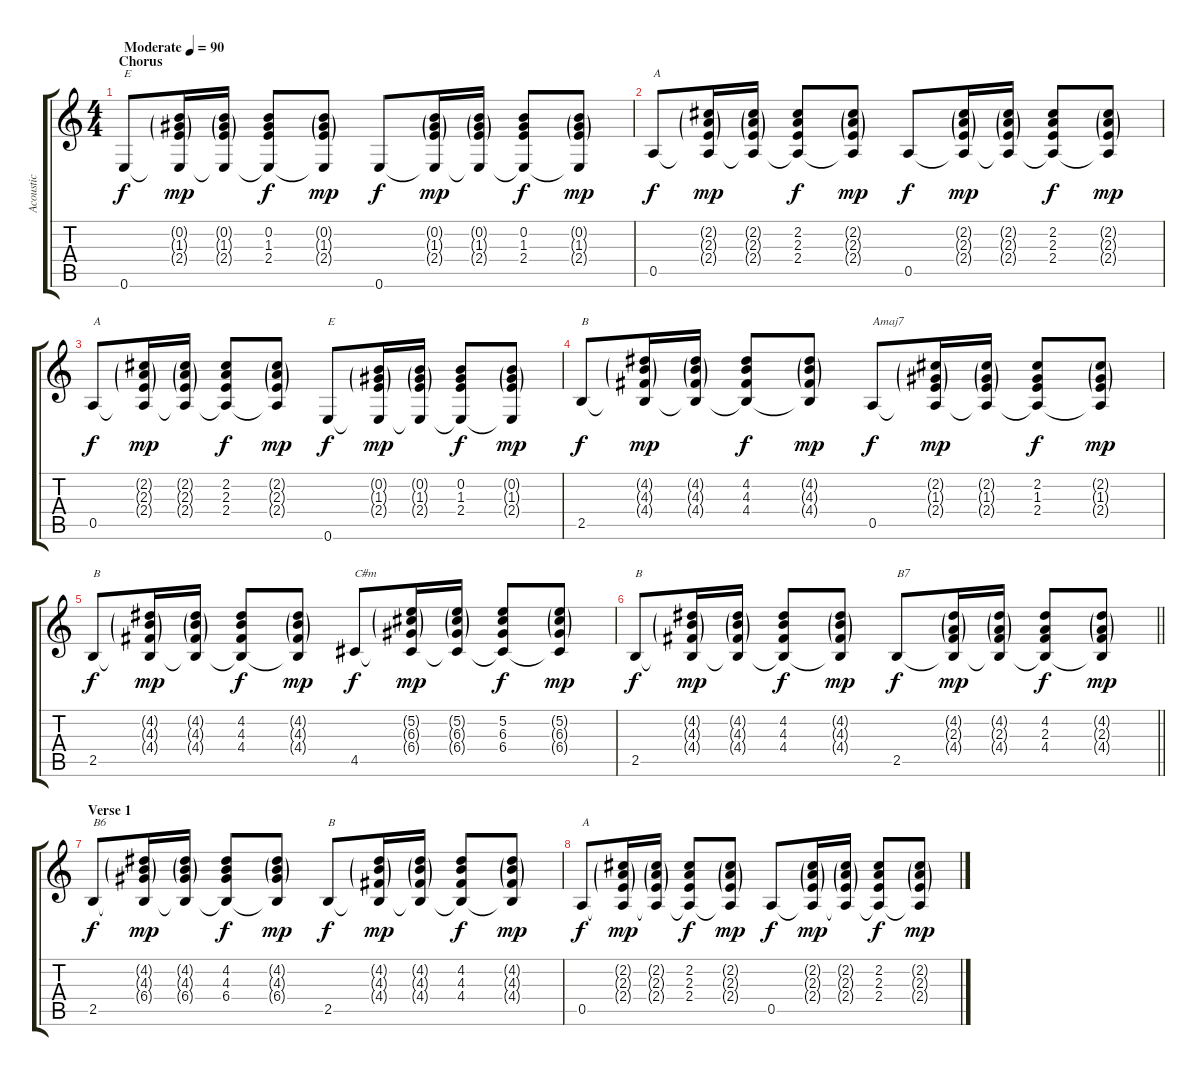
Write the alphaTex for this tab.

\track ("Acoustic" "Acoustic") {instrument acousticguitarsteel}
\staff {score tabs}
\tuning (E4 B3 G3 D3 A2 E2) {hide}
\ts (4 4)
\section ("" "Chorus")
\tempo (90 "Moderate")
\clef g2
\ks c
0.6.8{txt "E" dy f instrument acousticguitarsteel} (0.2{g} 1.3{g} 2.4{g} 0.6{t}).16{dy mp} (0.2{g} 1.3{g} 2.4{g} 0.6{t}).16 (0.2 1.3 2.4 0.6{t}).8{dy f} (0.2{g} 1.3{g} 2.4{g} 0.6{t}).8{dy mp} 0.6.8{dy f} (0.2{g} 1.3{g} 2.4{g} 0.6{t}).16{dy mp} (0.2{g} 1.3{g} 2.4{g} 0.6{t}).16 (0.2 1.3 2.4 0.6{t}).8{dy f} (0.2{g} 1.3{g} 2.4{g} 0.6{t}).8{dy mp} |
0.5.8{txt "A" dy f} (2.2{g} 2.3{g} 2.4{g} 0.5{t}).16{dy mp} (2.2{g} 2.3{g} 2.4{g} 0.5{t}).16 (2.2 2.3 2.4 0.5{t}).8{dy f} (2.2{g} 2.3{g} 2.4{g} 0.5{t}).8{dy mp} 0.5.8{dy f} (2.2{g} 2.3{g} 2.4{g} 0.5{t}).16{dy mp} (2.2{g} 2.3{g} 2.4{g} 0.5{t}).16 (2.2 2.3 2.4 0.5{t}).8{dy f} (2.2{g} 2.3{g} 2.4{g} 0.5{t}).8{dy mp} |
0.5.8{txt "A" dy f} (2.2{g} 2.3{g} 2.4{g} 0.5{t}).16{dy mp} (2.2{g} 2.3{g} 2.4{g} 0.5{t}).16 (2.2 2.3 2.4 0.5{t}).8{dy f} (2.2{g} 2.3{g} 2.4{g} 0.5{t}).8{dy mp} 0.6.8{txt "E" dy f} (0.2{g} 1.3{g} 2.4{g} 0.6{t}).16{dy mp} (0.2{g} 1.3{g} 2.4{g} 0.6{t}).16 (0.2 1.3 2.4 0.6{t}).8{dy f} (0.2{g} 1.3{g} 2.4{g} 0.6{t}).8{dy mp} |
2.5.8{txt "B" dy f} (4.2{g} 4.3{g} 4.4{g} 2.5{t}).16{dy mp} (4.2{g} 4.3{g} 4.4{g} 2.5{t}).16 (4.2 4.3 4.4 2.5{t}).8{dy f} (4.2{g} 4.3{g} 4.4{g} 2.5{t}).8{dy mp} 0.5.8{txt "Amaj7" dy f} (2.2{g} 1.3{g} 2.4{g} 0.5{t}).16{dy mp} (2.2{g} 1.3{g} 2.4{g} 0.5{t}).16 (2.2 1.3 2.4 0.5{t}).8{dy f} (2.2{g} 1.3{g} 2.4{g} 0.5{t}).8{dy mp} |
2.5.8{txt "B" dy f} (4.2{g} 4.3{g} 4.4{g} 2.5{t}).16{dy mp} (4.2{g} 4.3{g} 4.4{g} 2.5{t}).16 (4.2 4.3 4.4 2.5{t}).8{dy f} (4.2{g} 4.3{g} 4.4{g} 2.5{t}).8{dy mp} 4.5.8{txt "C#m" dy f} (5.2{g} 6.3{g} 6.4{g} 4.5{t}).16{dy mp} (5.2{g} 6.3{g} 6.4{g} 4.5{t}).16 (5.2 6.3 6.4 4.5{t}).8{dy f} (5.2{g} 6.3{g} 6.4{g} 4.5{t}).8{dy mp} |
\barLineRight lightlight
2.5.8{txt "B" dy f} (4.2{g} 4.3{g} 4.4{g} 2.5{t}).16{dy mp} (4.2{g} 4.3{g} 4.4{g} 2.5{t}).16 (4.2 4.3 4.4 2.5{t}).8{dy f} (4.2{g} 4.3{g} 4.4{g} 2.5{t}).8{dy mp} 2.5.8{txt "B7" dy f} (4.2{g} 2.3{g} 4.4{g} 2.5{t}).16{dy mp} (4.2{g} 2.3{g} 4.4{g} 2.5{t}).16 (4.2 2.3 4.4 2.5{t}).8{dy f} (4.2{g} 2.3{g} 4.4{g} 2.5{t}).8{dy mp} |
\section ("" "Verse 1")
2.5.8{txt "B6" dy f} (4.2{g} 4.3{g} 6.4{g} 2.5{t}).16{dy mp} (4.2{g} 4.3{g} 6.4{g} 2.5{t}).16 (4.2 4.3 6.4 2.5{t}).8{dy f} (4.2{g} 4.3{g} 6.4{g} 2.5{t}).8{dy mp} 2.5.8{txt "B" dy f} (4.2{g} 4.3{g} 4.4{g} 2.5{t}).16{dy mp} (4.2{g} 4.3{g} 4.4{g} 2.5{t}).16 (4.2 4.3 4.4 2.5{t}).8{dy f} (4.2{g} 4.3{g} 4.4{g} 2.5{t}).8{dy mp} |
0.5.8{txt "A" dy f} (2.2{g} 2.3{g} 2.4{g} 0.5{t}).16{dy mp} (2.2{g} 2.3{g} 2.4{g} 0.5{t}).16 (2.2 2.3 2.4 0.5{t}).8{dy f} (2.2{g} 2.3{g} 2.4{g} 0.5{t}).8{dy mp} 0.5.8{dy f} (2.2{g} 2.3{g} 2.4{g} 0.5{t}).16{dy mp} (2.2{g} 2.3{g} 2.4{g} 0.5{t}).16 (2.2 2.3 2.4 0.5{t}).8{dy f} (2.2{g} 2.3{g} 2.4{g} 0.5{t}).8{dy mp}
